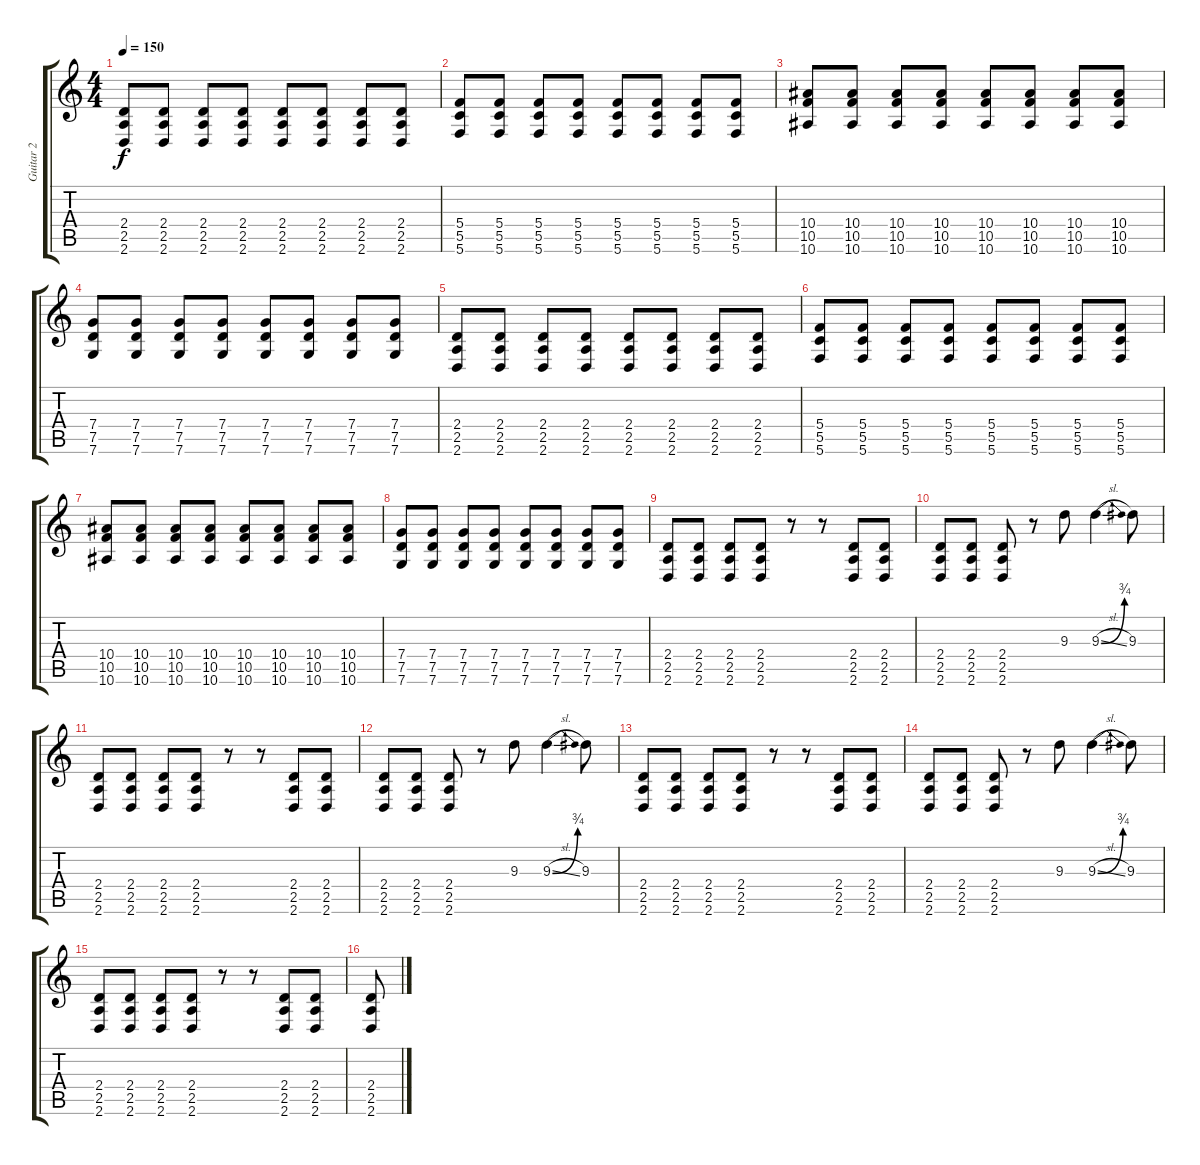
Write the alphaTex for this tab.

\track ("Guitar 2" "Guitar 2") {instrument distortionguitar}
\staff {score tabs}
\tuning (D4 A3 F3 C3 G2 C2) {hide}
\ts (4 4)
\tempo 150
\clef g2
\ks c
(2.4 2.5 2.6).8{dy f} (2.4 2.5 2.6).8 (2.4 2.5 2.6).8 (2.4 2.5 2.6).8 (2.4 2.5 2.6).8 (2.4 2.5 2.6).8 (2.4 2.5 2.6).8 (2.4 2.5 2.6).8 |
(5.4 5.5 5.6).8 (5.4 5.5 5.6).8 (5.4 5.5 5.6).8 (5.4 5.5 5.6).8 (5.4 5.5 5.6).8 (5.4 5.5 5.6).8 (5.4 5.5 5.6).8 (5.4 5.5 5.6).8 |
(10.4 10.5 10.6).8 (10.4 10.5 10.6).8 (10.4 10.5 10.6).8 (10.4 10.5 10.6).8 (10.4 10.5 10.6).8 (10.4 10.5 10.6).8 (10.4 10.5 10.6).8 (10.4 10.5 10.6).8 |
(7.4 7.5 7.6).8 (7.4 7.5 7.6).8 (7.4 7.5 7.6).8 (7.4 7.5 7.6).8 (7.4 7.5 7.6).8 (7.4 7.5 7.6).8 (7.4 7.5 7.6).8 (7.4 7.5 7.6).8 |
(2.4 2.5 2.6).8 (2.4 2.5 2.6).8 (2.4 2.5 2.6).8 (2.4 2.5 2.6).8 (2.4 2.5 2.6).8 (2.4 2.5 2.6).8 (2.4 2.5 2.6).8 (2.4 2.5 2.6).8 |
(5.4 5.5 5.6).8 (5.4 5.5 5.6).8 (5.4 5.5 5.6).8 (5.4 5.5 5.6).8 (5.4 5.5 5.6).8 (5.4 5.5 5.6).8 (5.4 5.5 5.6).8 (5.4 5.5 5.6).8 |
(10.4 10.5 10.6).8 (10.4 10.5 10.6).8 (10.4 10.5 10.6).8 (10.4 10.5 10.6).8 (10.4 10.5 10.6).8 (10.4 10.5 10.6).8 (10.4 10.5 10.6).8 (10.4 10.5 10.6).8 |
(7.4 7.5 7.6).8 (7.4 7.5 7.6).8 (7.4 7.5 7.6).8 (7.4 7.5 7.6).8 (7.4 7.5 7.6).8 (7.4 7.5 7.6).8 (7.4 7.5 7.6).8 (7.4 7.5 7.6).8 |
(2.4 2.5 2.6).8 (2.4 2.5 2.6).8 (2.4 2.5 2.6).8 (2.4 2.5 2.6).8 r.8 r.8 (2.4 2.5 2.6).8 (2.4 2.5 2.6).8 |
(2.4 2.5 2.6).8 (2.4 2.5 2.6).8 (2.4 2.5 2.6).8 r.8 9.3.8 9.3{be (bend 0 0 60 3) sl}.4 9.3.8 |
(2.4 2.5 2.6).8 (2.4 2.5 2.6).8 (2.4 2.5 2.6).8 (2.4 2.5 2.6).8 r.8 r.8 (2.4 2.5 2.6).8 (2.4 2.5 2.6).8 |
(2.4 2.5 2.6).8 (2.4 2.5 2.6).8 (2.4 2.5 2.6).8 r.8 9.3.8 9.3{be (bend 0 0 60 3) sl}.4 9.3.8 |
(2.4 2.5 2.6).8 (2.4 2.5 2.6).8 (2.4 2.5 2.6).8 (2.4 2.5 2.6).8 r.8 r.8 (2.4 2.5 2.6).8 (2.4 2.5 2.6).8 |
(2.4 2.5 2.6).8 (2.4 2.5 2.6).8 (2.4 2.5 2.6).8 r.8 9.3.8 9.3{be (bend 0 0 60 3) sl}.4 9.3.8 |
(2.4 2.5 2.6).8 (2.4 2.5 2.6).8 (2.4 2.5 2.6).8 (2.4 2.5 2.6).8 r.8 r.8 (2.4 2.5 2.6).8 (2.4 2.5 2.6).8 |
(2.4 2.5 2.6).8
